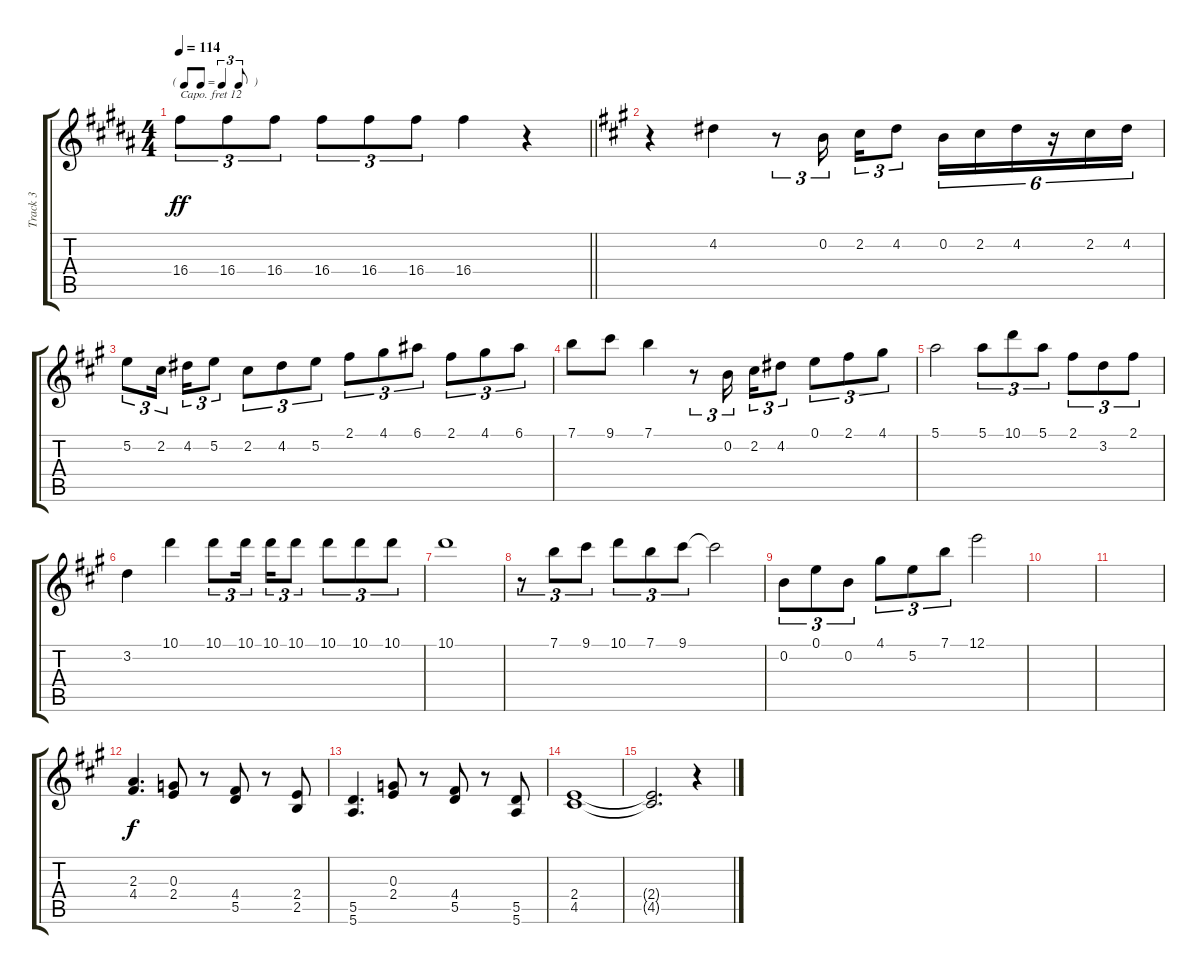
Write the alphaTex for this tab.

\track ("Track 3" "Track 3") {instrument trumpet}
\staff {score tabs}
\capo 12
\tuning (E4 B3 G3 D3 A2 E2) {hide}
\ts (4 4)
\tf triplet8th
\tempo 114
\clef g2
\barLineRight lightlight
\ks b
16.4.8{tu (3 2) dy ff instrument tubularbells} 16.4.8{tu (3 2) instrument tubularbells} 16.4.8{tu (3 2) instrument tubularbells} 16.4.8{tu (3 2) instrument tubularbells} 16.4.8{tu (3 2) instrument tubularbells} 16.4.8{tu (3 2) instrument tubularbells} 16.4.4{instrument tubularbells} r.4 |
\ks a
r.4{instrument trumpet} 4.2.4 r.8{tu (3 2)} 0.2.16{tu (3 2) beam splitsecondary} 2.2.16{tu (3 2)} 4.2.8{tu (3 2)} 0.2.16{tu (6 4)} 2.2.16{tu (6 4)} 4.2.16{tu (6 4)} r.16{tu (6 4)} 2.2.16{tu (6 4)} 4.2.16{tu (6 4)} |
5.2.8{tu (3 2)} 2.2.16{tu (3 2) beam splitsecondary} 4.2.16{tu (3 2)} 5.2.8{tu (3 2)} 2.2.8{tu (3 2)} 4.2.8{tu (3 2)} 5.2.8{tu (3 2)} 2.1.8{tu (3 2)} 4.1.8{tu (3 2)} 6.1.8{tu (3 2)} 2.1.8{tu (3 2)} 4.1.8{tu (3 2)} 6.1.8{tu (3 2)} |
7.1.8 9.1.8 7.1.4 r.8{tu (3 2)} 0.2.16{tu (3 2) beam splitsecondary} 2.2.16{tu (3 2)} 4.2.8{tu (3 2)} 0.1.8{tu (3 2)} 2.1.8{tu (3 2)} 4.1.8{tu (3 2)} |
5.1.2 5.1.8{tu (3 2)} 10.1.8{tu (3 2)} 5.1.8{tu (3 2)} 2.1.8{tu (3 2)} 3.2.8{tu (3 2)} 2.1.8{tu (3 2)} |
3.2.4 10.1.4 10.1.8{tu (3 2)} 10.1.16{tu (3 2) beam splitsecondary} 10.1.16{tu (3 2)} 10.1.8{tu (3 2)} 10.1.8{tu (3 2)} 10.1.8{tu (3 2)} 10.1.8{tu (3 2)} |
10.1.1 |
r.8{tu (3 2)} 7.1.8{tu (3 2)} 9.1.8{tu (3 2)} 10.1.8{tu (3 2)} 7.1.8{tu (3 2)} 9.1.8{tu (3 2)} 9.1{t}.2 |
0.2.8{tu (3 2)} 0.1.8{tu (3 2)} 0.2.8{tu (3 2)} 4.1.8{tu (3 2)} 5.2.8{tu (3 2)} 7.1.8{tu (3 2)} 12.1.2 |
|
|
(2.3 4.4).4{d dy f} (0.3 2.4).8 r.8 (4.4 5.5).8 r.8 (2.4 2.5).8 |
(5.5 5.6).4{d} (0.3 2.4).8 r.8 (4.4 5.5).8 r.8 (5.5 5.6).8 |
(2.4 4.5).1 |
(2.4{t} 4.5{t}).2{d} r.4
